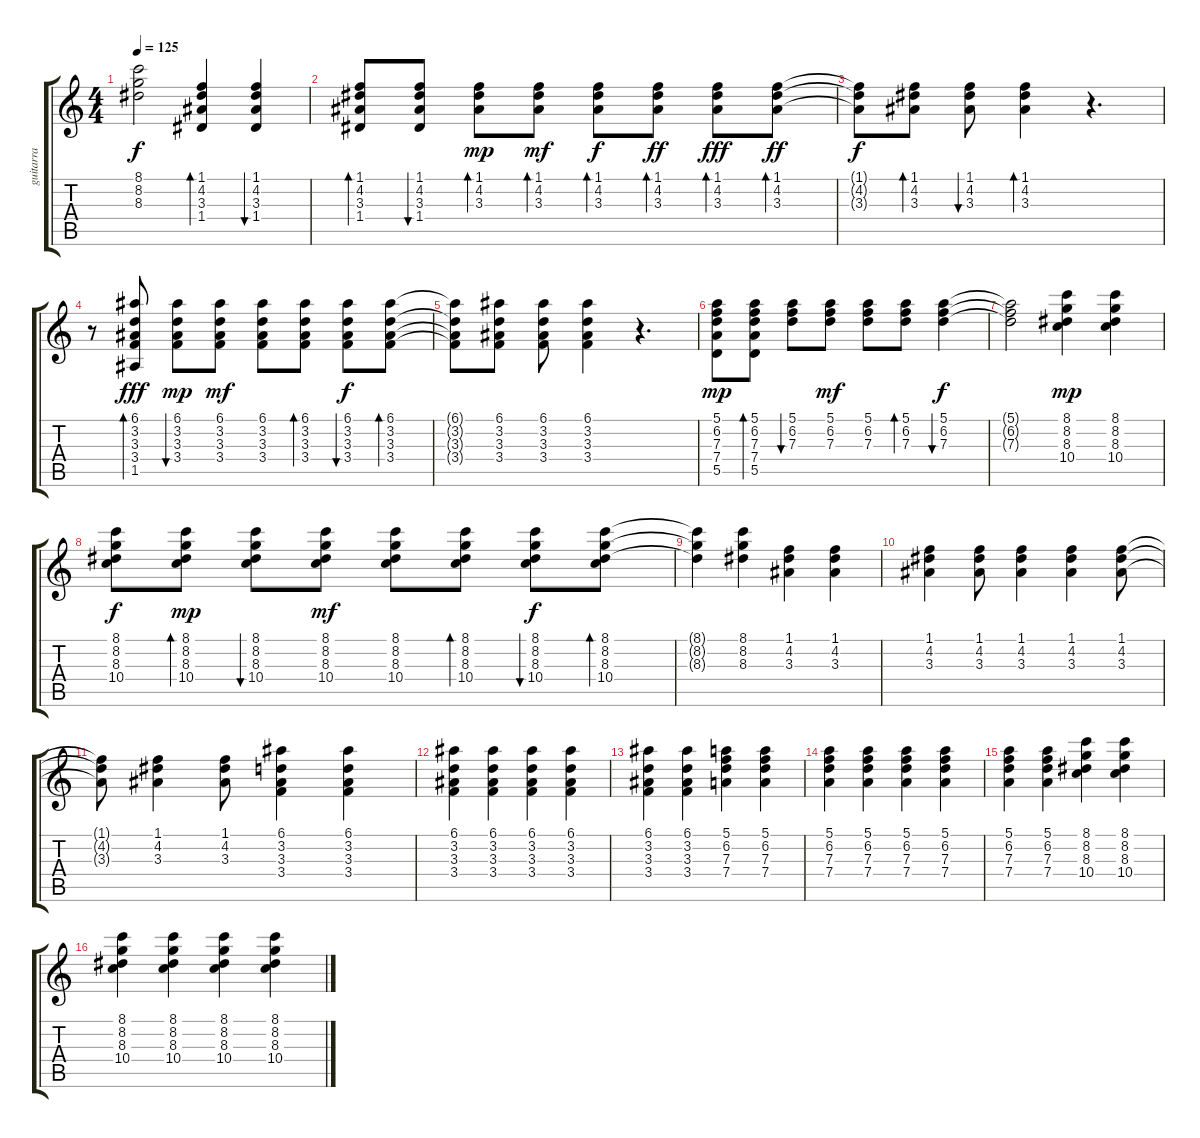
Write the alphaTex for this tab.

\track ("guitarra" "guitarra") {instrument distortionguitar}
\staff {score tabs}
\tuning (E4 B3 G3 D3 A2 E2) {hide}
\ts (4 4)
\tempo 125
\clef g2
\ks c
(8.1{t} 8.2{t} 8.3{t}).2{dy f} (1.1 4.2 3.3 1.4).4{bd 120} (1.1 4.2 3.3 1.4).4{bu 120} |
(1.1 4.2 3.3 1.4).8{bd 120} (1.1 4.2 3.3 1.4).8{bu 120 volume 16 instrument acousticguitarnylon} (1.1 4.2 3.3).8{bd 120 dy mp} (1.1 4.2 3.3).8{bd 120 dy mf} (1.1 4.2 3.3).8{bd 120 dy f} (1.1 4.2 3.3).8{bd 120 dy ff} (1.1 4.2 3.3).8{bd 120 dy fff} (1.1 4.2 3.3).8{bd 120 dy ff} |
(1.1{t} 4.2{t} 3.3{t}).8{dy f} (1.1 4.2 3.3).8{bd 60} (1.1 4.2 3.3).8{bu 60} (1.1 4.2 3.3).4{bd 60} r.4{d} |
r.8 (6.1 3.2 3.3 3.4 1.5).8{bd 120 dy fff} (6.1 3.2 3.3 3.4).8{bu 120 dy mp} (6.1 3.2 3.3 3.4).8{dy mf} (6.1 3.2 3.3 3.4).8 (6.1 3.2 3.3 3.4).8{bd 60} (6.1 3.2 3.3 3.4).8{bu 120 dy f} (6.1 3.2 3.3 3.4).8{bd 120} |
(6.1{t} 3.2{t} 3.3{t} 3.4{t}).8 (6.1 3.2 3.3 3.4).8 (6.1 3.2 3.3 3.4).8 (6.1 3.2 3.3 3.4).4 r.4{d} |
(5.1 6.2 7.3 7.4 5.5).8{dy mp} (5.1 6.2 7.3 7.4 5.5).8{bd 120} (5.1 6.2 7.3).8{bu 120} (5.1 6.2 7.3).8{dy mf} (5.1 6.2 7.3).8 (5.1 6.2 7.3).8{bd 60} (5.1 6.2 7.3).4{bu 120 dy f} |
(5.1{t} 6.2{t} 7.3{t}).2 (8.1 8.2 8.3 10.4).4{dy mp} (8.1 8.2 8.3 10.4).4 |
(8.1 8.2 8.3 10.4).8{dy f} (8.1 8.2 8.3 10.4).8{bd 120 dy mp} (8.1 8.2 8.3 10.4).8{bu 120} (8.1 8.2 8.3 10.4).8{dy mf} (8.1 8.2 8.3 10.4).8 (8.1 8.2 8.3 10.4).8{bd 60} (8.1 8.2 8.3 10.4).8{bu 120 dy f} (8.1 8.2 8.3 10.4).8{bd 120} |
(8.1{t} 8.2{t} 8.3{t}).4 (8.1 8.2 8.3).4 (1.1 4.2 3.3).4{volume 16 instrument distortionguitar} (1.1 4.2 3.3).4 |
(1.1 4.2 3.3).4 (1.1 4.2 3.3).8 (1.1 4.2 3.3).4 (1.1 4.2 3.3).4 (1.1 4.2 3.3).8 |
(1.1{t} 4.2{t} 3.3{t}).8 (1.1 4.2 3.3).4 (1.1 4.2 3.3).8 (6.1 3.2 3.3 3.4).4 (6.1 3.2 3.3 3.4).4 |
(6.1 3.2 3.3 3.4).4 (6.1 3.2 3.3 3.4).4 (6.1 3.2 3.3 3.4).4 (6.1 3.2 3.3 3.4).4 |
(6.1 3.2 3.3 3.4).4 (6.1 3.2 3.3 3.4).4 (5.1 6.2 7.3 7.4).4 (5.1 6.2 7.3 7.4).4 |
(5.1 6.2 7.3 7.4).4 (5.1 6.2 7.3 7.4).4 (5.1 6.2 7.3 7.4).4 (5.1 6.2 7.3 7.4).4 |
(5.1 6.2 7.3 7.4).4 (5.1 6.2 7.3 7.4).4 (8.1 8.2 8.3 10.4).4 (8.1 8.2 8.3 10.4).4 |
(8.1 8.2 8.3 10.4).4 (8.1 8.2 8.3 10.4).4 (8.1 8.2 8.3 10.4).4 (8.1 8.2 8.3 10.4).4
